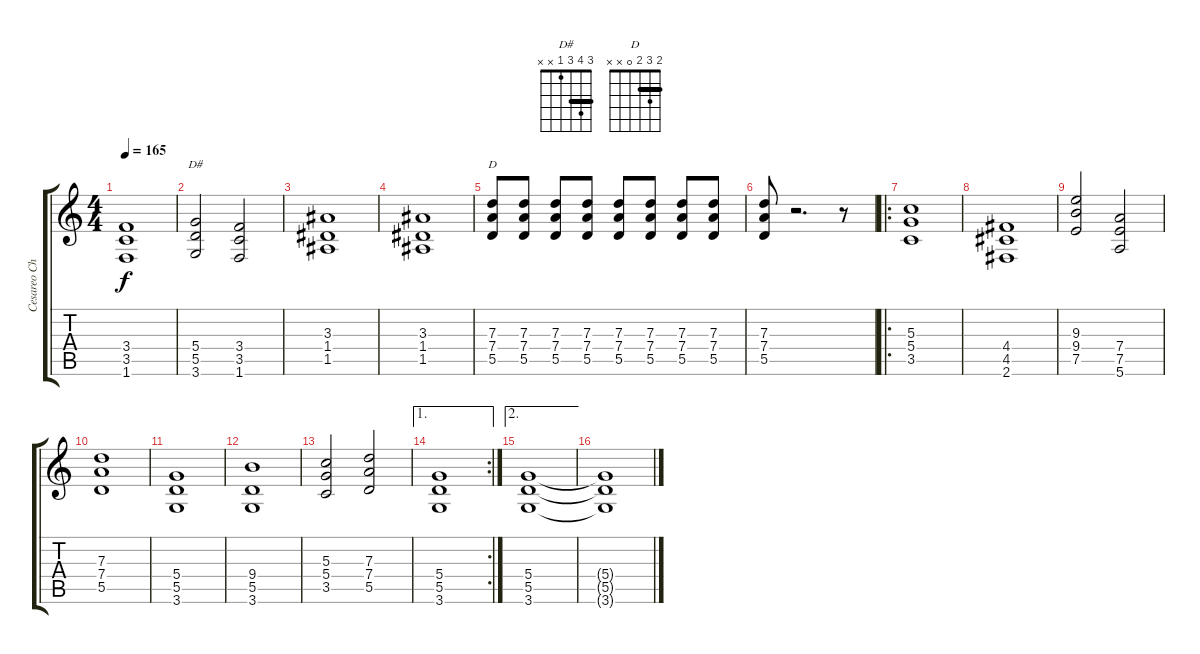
\track ("Cesareo Chitarra" "Cesareo Ch") {instrument distortionguitar}
\staff {score tabs}
\tuning (E4 B3 G3 D3 A2 E2) {hide}
\chord ("D#" 3 4 3 1 x x) {barre 3}
\chord ("D" 2 3 2 0 x x) {barre 2}
\ts (4 4)
\tempo 165
\clef g2
\ks c
(3.4{t} 3.5{t} 1.6{t}).1{dy f} |
(5.4 5.5 3.6).2{ch "D#"} (3.4 3.5 1.6).2 |
(3.3 1.4 1.5).1 |
(3.3 1.4 1.5).1 |
(7.3 7.4 5.5).8{ch "D"} (7.3 7.4 5.5).8 (7.3 7.4 5.5).8 (7.3 7.4 5.5).8 (7.3 7.4 5.5).8 (7.3 7.4 5.5).8 (7.3 7.4 5.5).8 (7.3 7.4 5.5).8 |
(7.3 7.4 5.5).8 r.2{d} r.8 |
\ro
(5.3 5.4 3.5).1{volume 8} |
(4.4 4.5 2.6).1 |
(9.3 9.4 7.5).2 (7.4 7.5 5.6).2 |
(7.3 7.4 5.5).1 |
(5.4 5.5 3.6).1 |
(9.4 5.5 3.6).1 |
(5.3 5.4 3.5).2 (7.3 7.4 5.5).2 |
\ae 1
\rc 2
(5.4 5.5 3.6).1 |
\ae 2
(5.4 5.5 3.6).1 |
(5.4{t} 5.5{t} 3.6{t}).1
